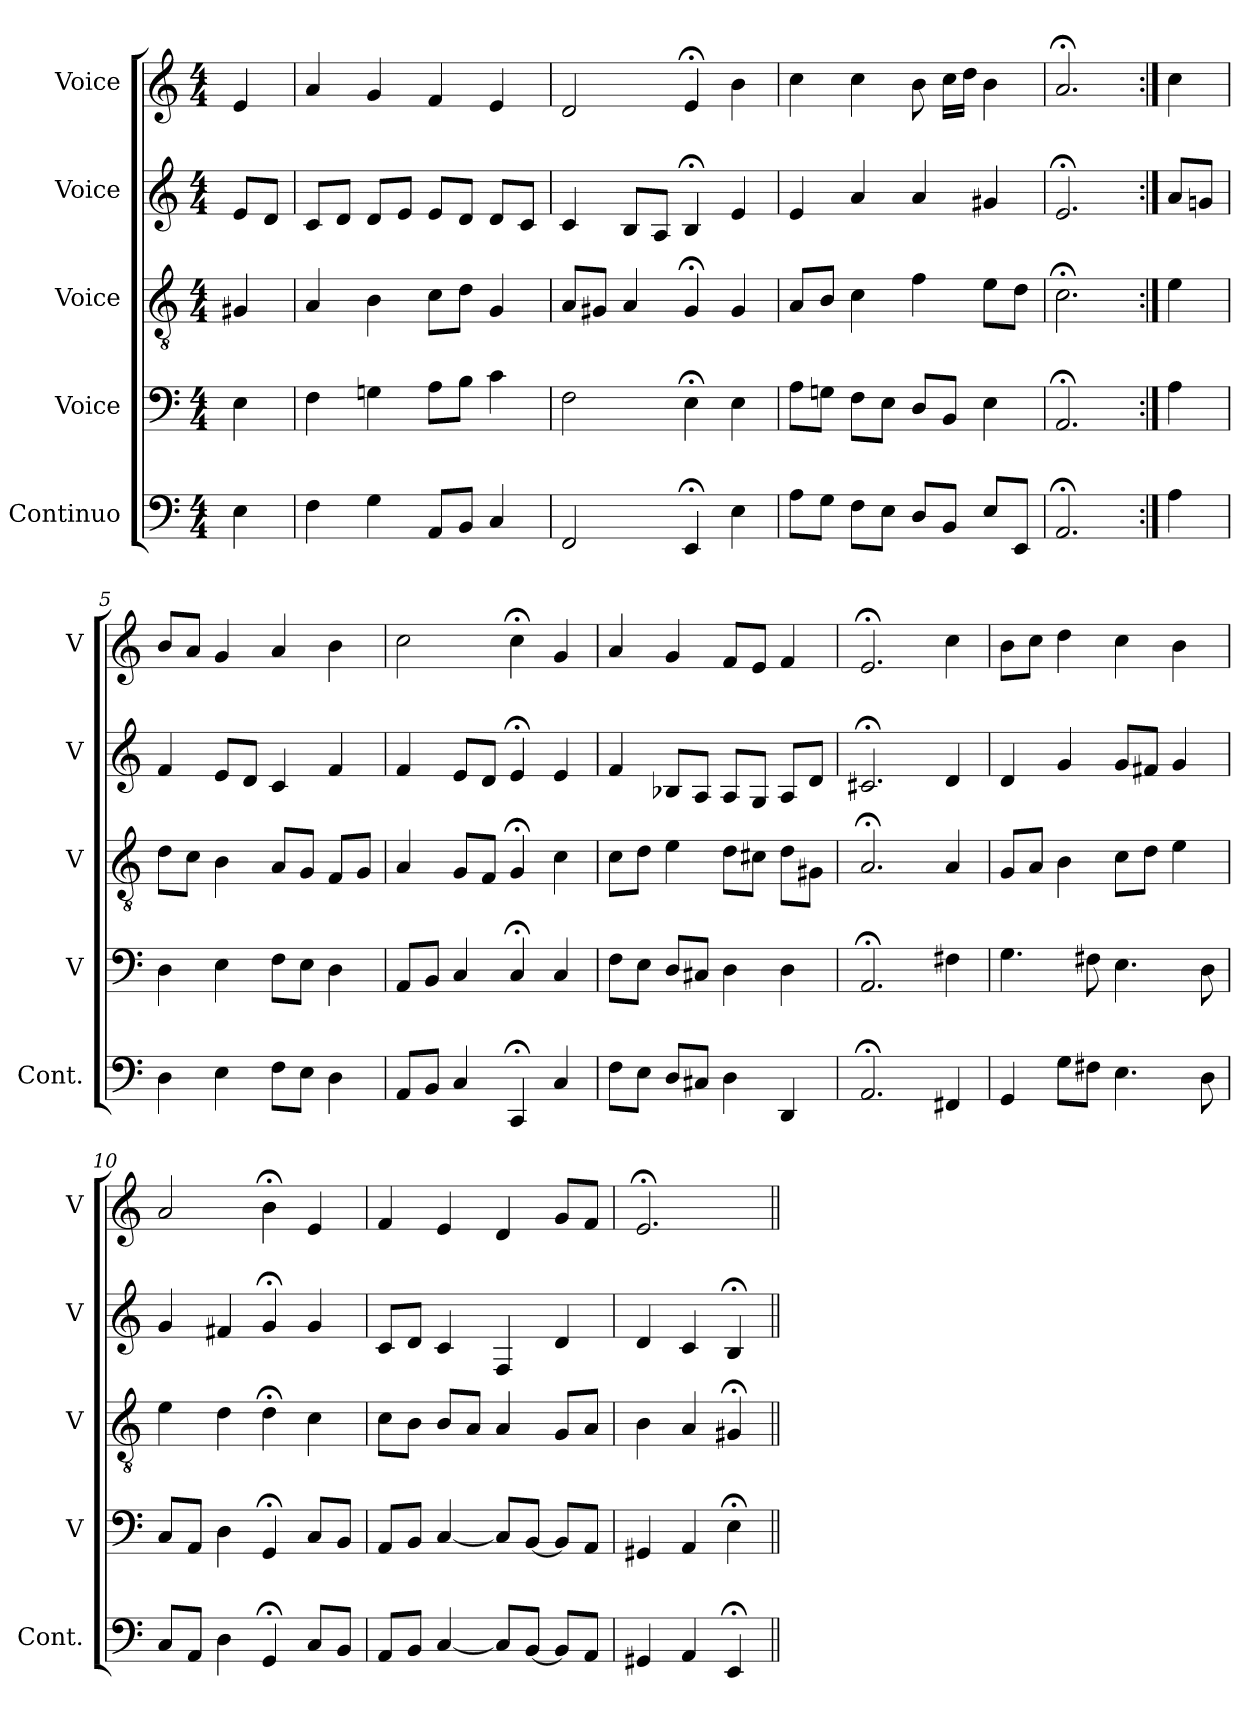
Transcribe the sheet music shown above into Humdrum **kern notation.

**kern	**kern	**kern	**kern	**kern
*part5	*part4	*part3	*part2	*part1
*staff5	*staff4	*staff3	*staff2	*staff1
*I"Continuo	*I"Voice	*I"Voice	*I"Voice	*I"Voice
*I'Cont.	*I'V	*I'V	*I'V	*I'V
*clefF4	*clefF4	*clefGv2	*clefG2	*clefG2
*ITrd7c12	*	*	*	*
*k[]	*k[]	*k[]	*k[]	*k[]
*M4/4	*M4/4	*M4/4	*M4/4	*M4/4
=	=	=	=	=
4EE\	4E\	4G#X/	8e/L	4e/
.	.	.	8d/J	.
=1	=1	=1	=1	=1
4FF\	4F\	4A/	8c/L	4a/
.	.	.	8d/J	.
4GG\	4Gn\	4B\	8d/L	4g/
.	.	.	8e/J	.
8AAA/L	8A\L	8c\L	8e/L	4f/
8BBB/J	8B\J	8d\J	8d/J	.
4CC/	4c\	4G/	8d/L	4e/
.	.	.	8c/J	.
=2	=2	=2	=2	=2
2FFF/	2F\	8A/L	4c/	2d/
.	.	8G#X/J	.	.
.	.	4A/	8B/L	.
.	.	.	8A/J	.
4EEE;</	4E;<\	4G#;</	4B;</	4e;</
4EE\	4E\	4G#/	4e/	4b\
=3	=3	=3	=3	=3
8AA\L	8A\L	8A/L	4e/	4cc\
8GG\J	8Gn\J	8B/J	.	.
8FF\L	8F\L	4c\	4a/	4cc\
8EE\J	8E\J	.	.	.
8DD/L	8D/L	4f\	4a/	8b\
8BBB/J	8BB/J	.	.	16cc\LL
.	.	.	.	16dd\JJ
8EE/L	4E\	8e\L	4g#X/	4b\
8EEE/J	.	8d\J	.	.
=4	=4	=4	=4	=4
2.AAA;</	2.AA;</	2.c;<\	2.e;</	2.a;</
=4X1:|!	=4X1:|!	=4X1:|!	=4X1:|!	=4X1:|!
4AA\	4A\	4e\	8a/L	4cc\
.	.	.	8gn/J	.
!!LO:LB:g=z
=5	=5	=5	=5	=5
4DD\	4D\	8d\L	4f/	8b/L
.	.	8c\J	.	8a/J
4EE\	4E\	4B\	8e/L	4g/
.	.	.	8d/J	.
8FF\L	8F\L	8A/L	4c/	4a/
8EE\J	8E\J	8G/J	.	.
4DD\	4D\	8F/L	4f/	4b\
.	.	8G/J	.	.
=6	=6	=6	=6	=6
8AAA/L	8AA/L	4A/	4f/	2cc\
8BBB/J	8BB/J	.	.	.
4CC/	4C/	8G/L	8e/L	.
.	.	8F/J	8d/J	.
4CCC;</	4C;</	4G;</	4e;</	4cc;<\
4CC/	4C/	4c\	4e/	4g/
=7	=7	=7	=7	=7
8FF\L	8F\L	8c\L	4f/	4a/
8EE\J	8E\J	8d\J	.	.
8DD/L	8D/L	4e\	8B-X/L	4g/
8CC#X/J	8C#X/J	.	8A/J	.
4DD\	4D\	8d\L	8A/L	8f/L
.	.	8c#X\J	8G/J	8e/J
4DDD/	4D\	8d\L	8A/L	4f/
.	.	8G#X\J	8d/J	.
=8	=8	=8	=8	=8
2.AAA;</	2.AA;</	2.A;</	2.c#X;</	2.e;</
4FFF#X/	4F#X\	4A/	4d/	4cc\
=9	=9	=9	=9	=9
4GGG/	4.G\	8G/L	4d/	8b\L
.	.	8A/J	.	8cc\J
8GG\L	.	4B\	4g/	4dd\
8FF#X\J	8F#X\	.	.	.
4.EE\	4.E\	8c\L	8g/L	4cc\
.	.	8d\J	8f#X/J	.
.	.	4e\	4g/	4b\
8DD\	8D\	.	.	.
!!LO:PB:g=z
=10	=10	=10	=10	=10
8CC/L	8C/L	4e\	4g/	2a/
8AAA/J	8AA/J	.	.	.
4DD\	4D\	4d\	4f#X/	.
4GGG;</	4GG;</	4d;<\	4g;</	4b;<\
8CC/L	8C/L	4c\	4g/	4e/
8BBB/J	8BB/J	.	.	.
=11	=11	=11	=11	=11
8AAA/L	8AA/L	8c\L	8c/L	4f/
8BBB/J	8BB/J	8B\J	8d/J	.
[4CC/	[4C/	8B/L	4c/	4e/
.	.	8A/J	.	.
8CC/L]	8C/L]	4A/	4F/	4d/
[8BBB/J	[8BB/J	.	.	.
8BBB/L]	8BB/L]	8G/L	4d/	8g/L
8AAA/J	8AA/J	8A/J	.	8f/J
=12	=12	=12	=12	=12
4GGG#X/	4GG#X/	4B\	4d/	2.e;</
4AAA/	4AA/	4A/	4c/	.
4EEE;</	4E;<\	4G#X;</	4B;</	.
=||	=||	=||	=||	=||
*-	*-	*-	*-	*-
